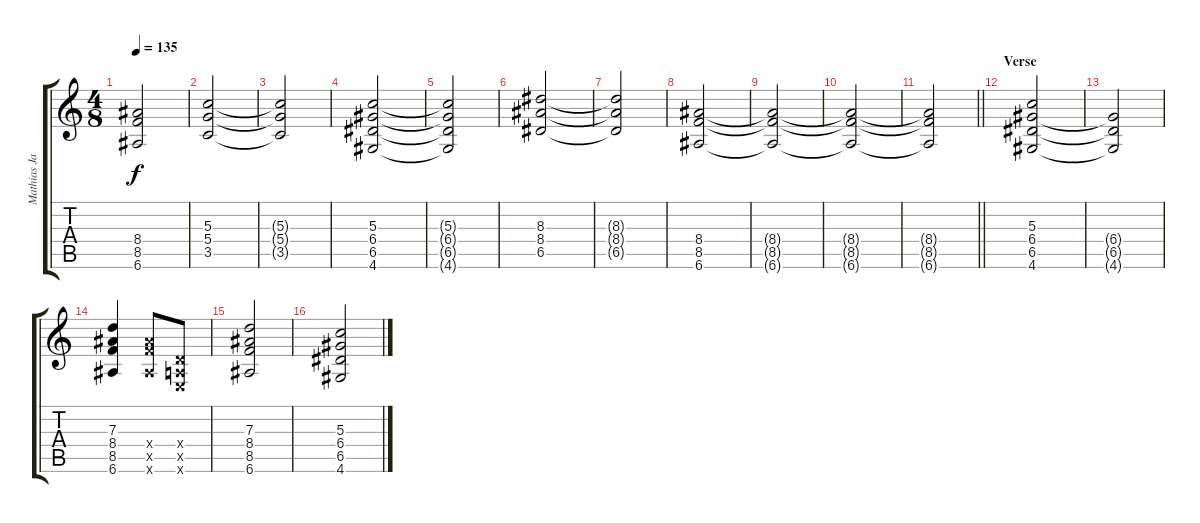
\track ("Mathias Jabs" "Mathias Ja") {instrument distortionguitar}
\staff {score tabs}
\tuning (E4 B3 G3 D3 A2 E2) {hide}
\ts (4 8)
\tempo 135
\clef g2
\ks c
(8.4{t} 8.5{t} 6.6{t}).2{dy f} |
(5.3 5.4 3.5).2 |
(5.3{t} 5.4{t} 3.5{t}).2 |
(5.3 6.4 6.5 4.6).2 |
(5.3{t} 6.4{t} 6.5{t} 4.6{t}).2 |
(8.3 8.4 6.5).2 |
(8.3{t} 8.4{t} 6.5{t}).2 |
(8.4 8.5 6.6).2 |
(8.4{t} 8.5{t} 6.6{t}).2 |
(8.4{t} 8.5{t} 6.6{t}).2 |
\barLineRight lightlight
(8.4{t} 8.5{t} 6.6{t}).2 |
\section ("" "Verse")
(5.3 6.4 6.5 4.6).2{volume 12 instrument distortionguitar} |
(6.4{t} 6.5{t} 4.6{t}).2 |
(7.3 8.4 8.5 6.6).4 (8.4{x} 8.5{x} 6.6{x}).8 (0.4{x} 0.5{x} 0.6{x}).8 |
(7.3 8.4 8.5 6.6).2 |
(5.3 6.4 6.5 4.6).2
